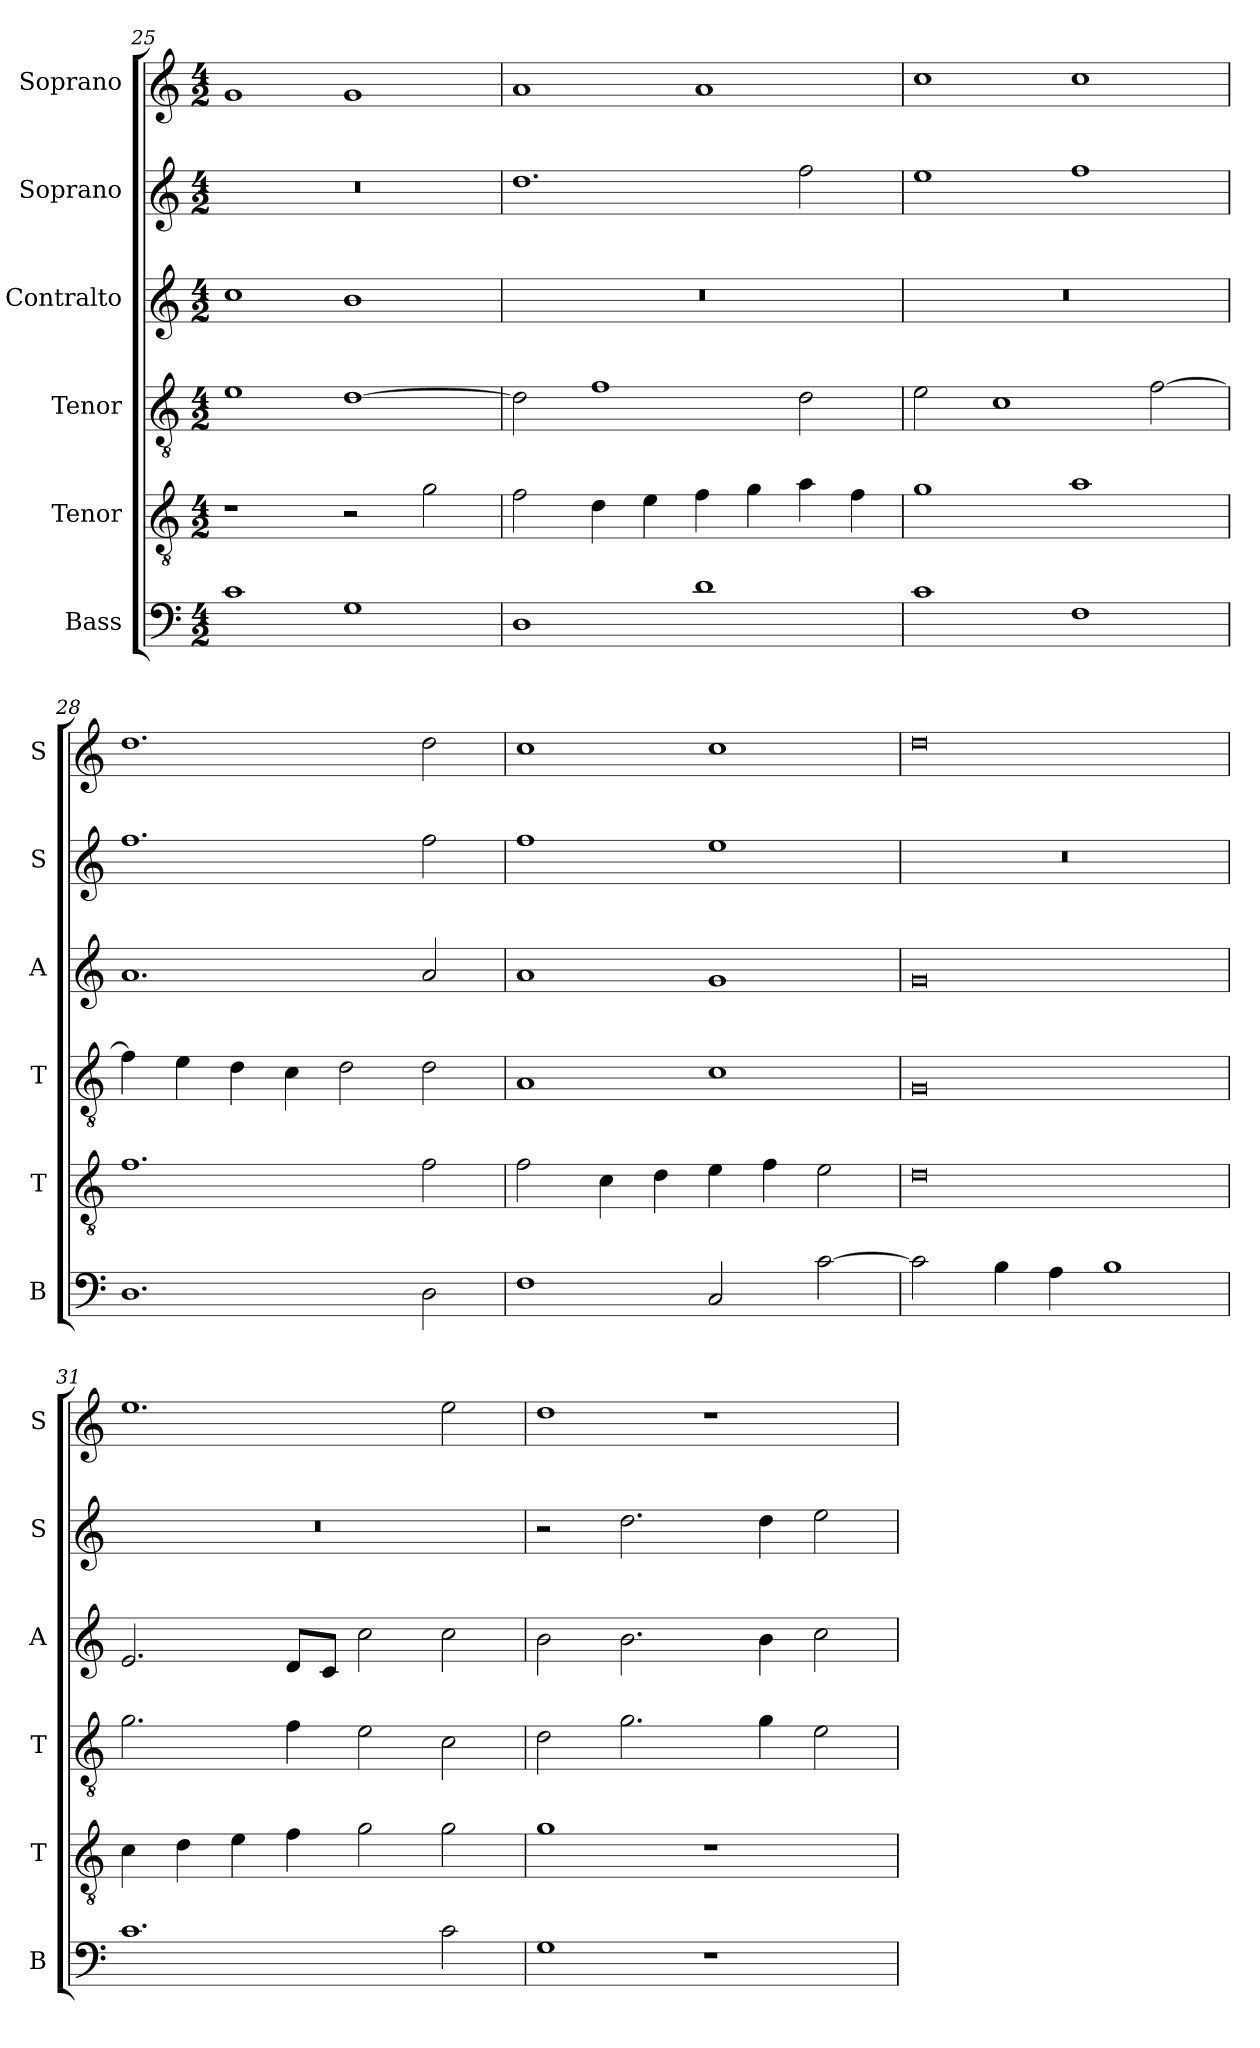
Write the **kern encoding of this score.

**kern	**kern	**kern	**kern	**kern	**kern
*part6	*part5	*part4	*part3	*part2	*part1
*staff6	*staff5	*staff4	*staff3	*staff2	*staff1
*I"Bass	*I"Tenor	*I"Tenor	*I"Contralto	*I"Soprano	*I"Soprano
*I'B	*I'T	*I'T	*I'A	*I'S	*I'S
*clefF4	*clefGv2	*clefGv2	*clefG2	*clefG2	*clefG2
*k[]	*k[]	*k[]	*k[]	*k[]	*k[]
*G:mix	*G:mix	*G:mix	*G:mix	*G:mix	*G:mix
*M4/2	*M4/2	*M4/2	*M4/2	*M4/2	*M4/2
=25	=25	=25	=25	=25	=25
1c	1r	1e	1cc	0r	1g
1G	2r	[1d	1b	.	1g
.	2g	.	.	.	.
=26	=26	=26	=26	=26	=26
1D	2f	2d]	0r	1.dd	1a
.	4d	1f	.	.	.
.	4e	.	.	.	.
1d	4f	.	.	.	1a
.	4g	.	.	.	.
.	4a	2d	.	2ff	.
.	4f	.	.	.	.
=27	=27	=27	=27	=27	=27
1c	1g	2e	0r	1ee	1cc
.	.	1c	.	.	.
1F	1a	.	.	1ff	1cc
.	.	[2f	.	.	.
=28	=28	=28	=28	=28	=28
1.D	1.f	4f]	1.a	1.ff	1.dd
.	.	4e	.	.	.
.	.	4d	.	.	.
.	.	4c	.	.	.
.	.	2d	.	.	.
2D	2f	2d	2a	2ff	2dd
=29	=29	=29	=29	=29	=29
1F	2f	1A	1a	1ff	1cc
.	4c	.	.	.	.
.	4d	.	.	.	.
2C	4e	1c	1g	1ee	1cc
.	4f	.	.	.	.
[2c	2e	.	.	.	.
=30	=30	=30	=30	=30	=30
2c]	0d	0G	0g	0r	0dd
4B	.	.	.	.	.
4A	.	.	.	.	.
1B	.	.	.	.	.
=31	=31	=31	=31	=31	=31
1.c	4c	2.g	2.e	0r	1.ee
.	4d	.	.	.	.
.	4e	.	.	.	.
.	4f	4f	8d/L	.	.
.	.	.	8c/J	.	.
.	2g	2e	2cc	.	.
2c	2g	2c	2cc	.	2ee
=32	=32	=32	=32	=32	=32
1G	1g	2d	2b	2r	1dd
.	.	2.g	2.b	2.dd	.
1r	1r	.	.	.	1r
.	.	4g	4b	4dd	.
.	.	2e	2cc	2ee	.
=	=	=	=	=	=
*-	*-	*-	*-	*-	*-
